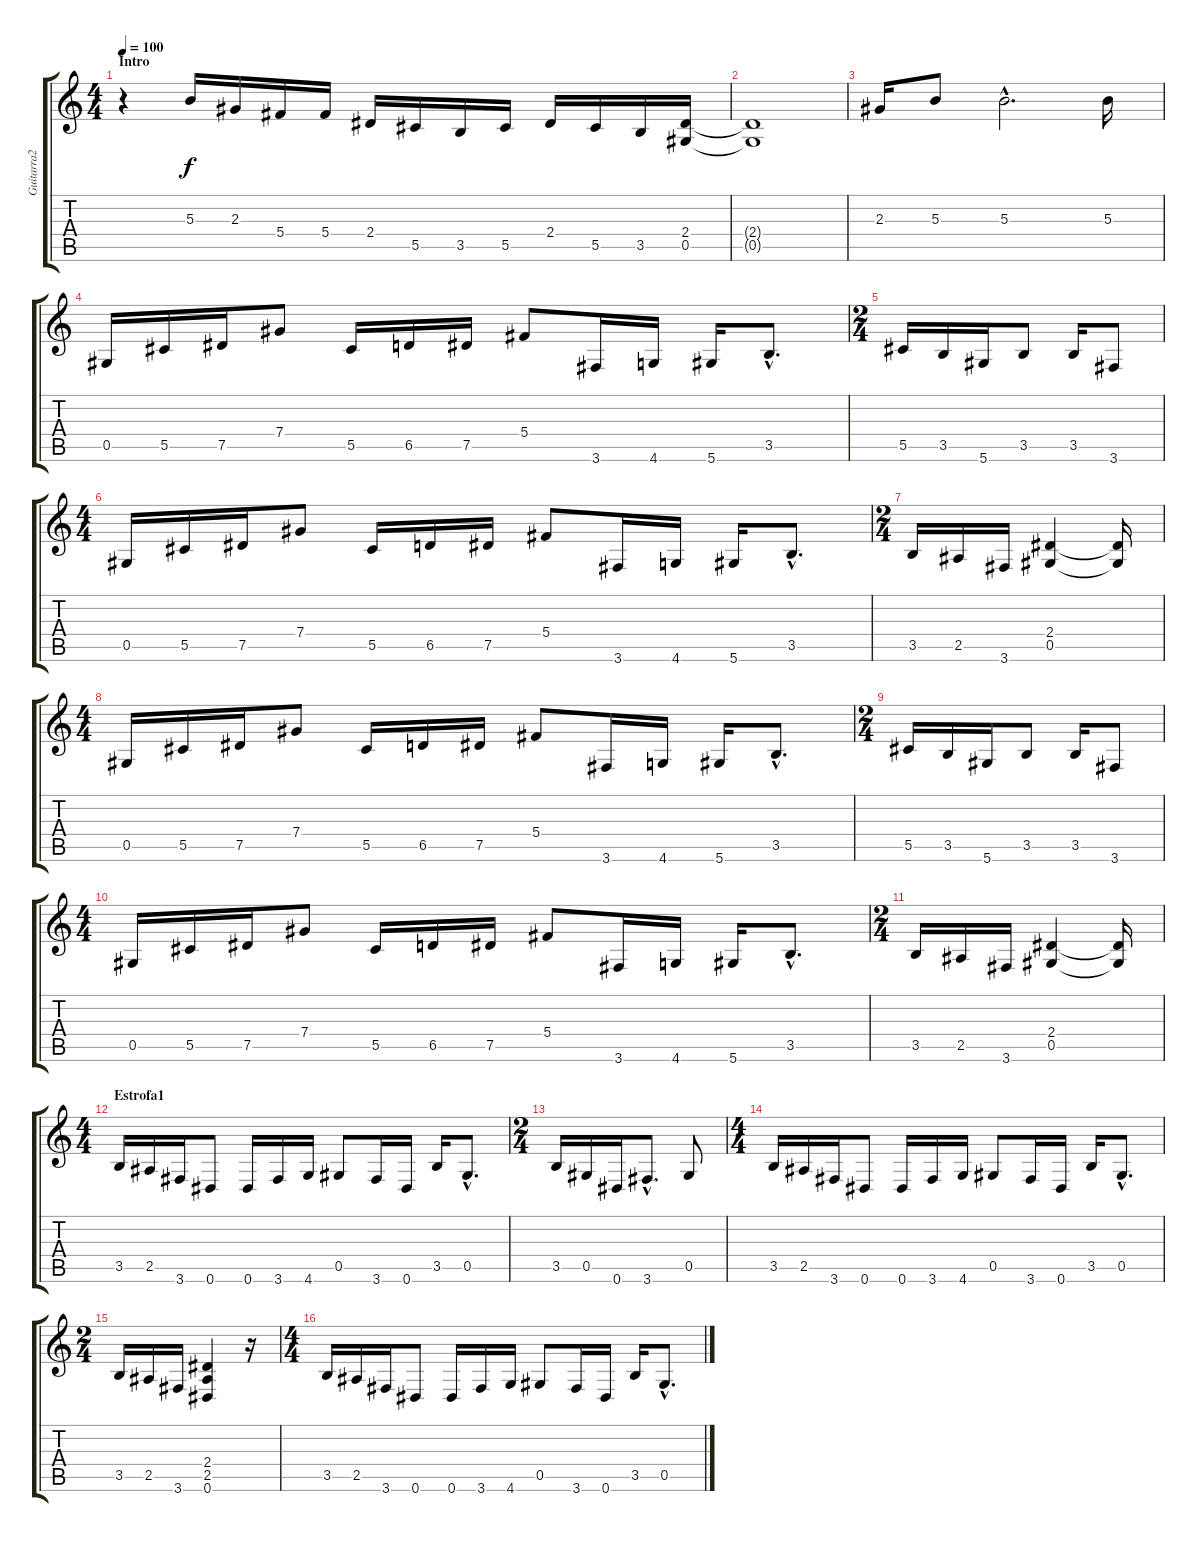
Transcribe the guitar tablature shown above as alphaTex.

\track ("Guitarra2" "Guitarra2") {instrument distortionguitar}
\staff {score tabs}
\tuning (Eb4 Bb3 Gb3 Db3 Ab2 Eb2) {hide}
\ts (4 4)
\section ("" "Intro")
\tempo 100
\clef g2
\ks c
r.4{dy f instrument distortionguitar} 5.3.16 2.3.16 5.4.16 5.4.16 2.4.16 5.5.16 3.5.16 5.5.16 2.4.16 5.5.16 3.5.16 (2.4 0.5).16 |
(2.4{t} 0.5{t}).1 |
2.3.16 5.3.8 5.3{hac}.2{d} 5.3.16 |
0.5.16 5.5.16 7.5.16 7.4.8 5.5.16 6.5.16 7.5.16 5.4.8 3.6.16 4.6.16 5.6.16 3.5{hac}.8{d} |
\ts (2 4)
5.5.16 3.5.16 5.6.16 3.5.8 3.5.16 3.6.8 |
\ts (4 4)
0.5.16 5.5.16 7.5.16 7.4.8 5.5.16 6.5.16 7.5.16 5.4.8 3.6.16 4.6.16 5.6.16 3.5{hac}.8{d} |
\ts (2 4)
3.5.16 2.5.16 3.6.16 (2.4 0.5).4 (2.4{t} 0.5{t}).16 |
\ts (4 4)
0.5.16 5.5.16 7.5.16 7.4.8 5.5.16 6.5.16 7.5.16 5.4.8 3.6.16 4.6.16 5.6.16 3.5{hac}.8{d} |
\ts (2 4)
5.5.16 3.5.16 5.6.16 3.5.8 3.5.16 3.6.8 |
\ts (4 4)
0.5.16 5.5.16 7.5.16 7.4.8 5.5.16 6.5.16 7.5.16 5.4.8 3.6.16 4.6.16 5.6.16 3.5{hac}.8{d} |
\ts (2 4)
3.5.16 2.5.16 3.6.16 (2.4 0.5).4 (2.4{t} 0.5{t}).16 |
\ts (4 4)
\section ("" "Estrofa1")
3.5.16 2.5.16 3.6.16 0.6.8 0.6.16 3.6.16 4.6.16 0.5.8 3.6.16 0.6.16 3.5.16 0.5{hac}.8{d} |
\ts (2 4)
3.5.16 0.5.16 0.6.16 3.6{hac}.8{d} 0.5.8 |
\ts (4 4)
3.5.16 2.5.16 3.6.16 0.6.8 0.6.16 3.6.16 4.6.16 0.5.8 3.6.16 0.6.16 3.5.16 0.5{hac}.8{d} |
\ts (2 4)
3.5.16 2.5.16 3.6.16 (2.4 2.5 0.6).4 r.16 |
\ts (4 4)
3.5.16 2.5.16 3.6.16 0.6.8 0.6.16 3.6.16 4.6.16 0.5.8 3.6.16 0.6.16 3.5.16 0.5{hac}.8{d}
